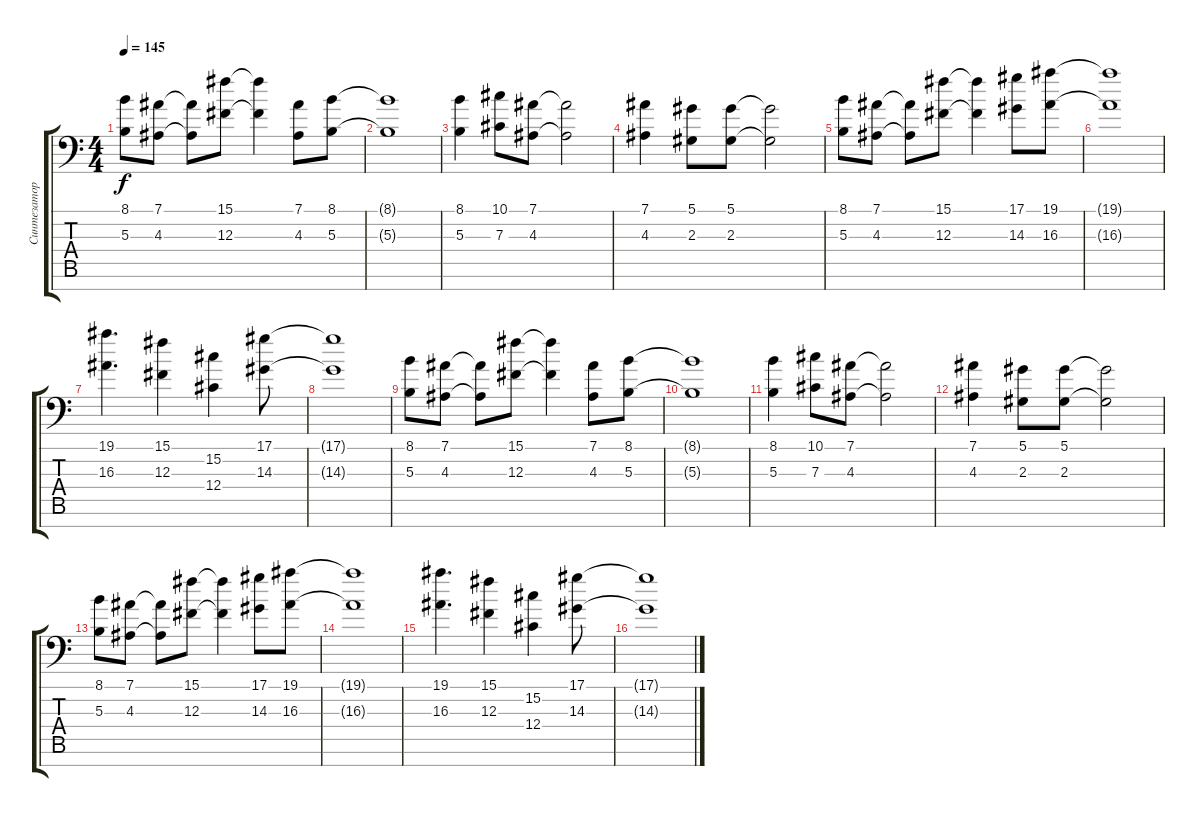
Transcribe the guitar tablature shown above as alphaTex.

\track ("Синтезатор" "Синтезатор") {instrument electricgrandpiano}
\staff {score tabs}
\tuning (Eb4 Bb3 Gb3 Db3 Ab2 Eb2 Gb1) {hide}
\ts (4 4)
\tempo 145
\clef f4
\ks c
(8.1 5.3).8{dy f} (7.1 4.3).8 (7.1{t} 4.3{t}).8 (15.1 12.3).8 (15.1{t} 12.3{t}).4 (7.1 4.3).8 (8.1 5.3).8 |
(8.1{t} 5.3{t}).1 |
(8.1 5.3).4 (10.1 7.3).8 (7.1 4.3).8 (7.1{t} 4.3{t}).2 |
(7.1 4.3).4 (5.1 2.3).8 (5.1 2.3).8 (5.1{t} 2.3{t}).2 |
(8.1 5.3).8 (7.1 4.3).8 (7.1{t} 4.3{t}).8 (15.1 12.3).8 (15.1{t} 12.3{t}).4 (17.1 14.3).8 (19.1 16.3).8 |
(19.1{t} 16.3{t}).1 |
(19.1 16.3).4{d} (15.1 12.3).4 (15.2 12.4).4 (17.1 14.3).8 |
(17.1{t} 14.3{t}).1 |
(8.1 5.3).8 (7.1 4.3).8 (7.1{t} 4.3{t}).8 (15.1 12.3).8 (15.1{t} 12.3{t}).4 (7.1 4.3).8 (8.1 5.3).8 |
(8.1{t} 5.3{t}).1 |
(8.1 5.3).4 (10.1 7.3).8 (7.1 4.3).8 (7.1{t} 4.3{t}).2 |
(7.1 4.3).4 (5.1 2.3).8 (5.1 2.3).8 (5.1{t} 2.3{t}).2 |
(8.1 5.3).8 (7.1 4.3).8 (7.1{t} 4.3{t}).8 (15.1 12.3).8 (15.1{t} 12.3{t}).4 (17.1 14.3).8 (19.1 16.3).8 |
(19.1{t} 16.3{t}).1 |
(19.1 16.3).4{d} (15.1 12.3).4 (15.2 12.4).4 (17.1 14.3).8 |
(17.1{t} 14.3{t}).1
